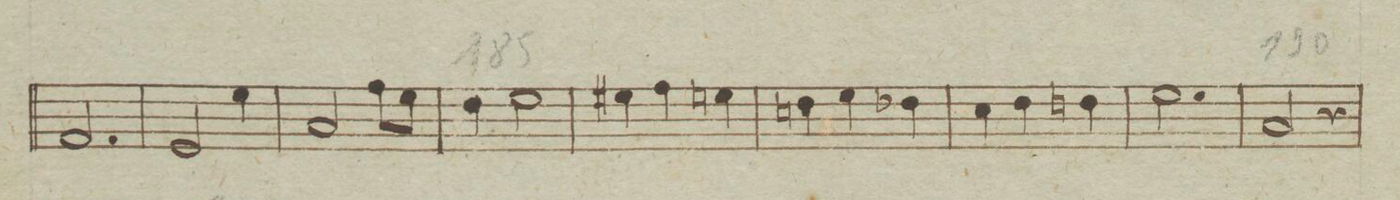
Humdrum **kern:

**kern	**dynam
*I"Viola.	*
*clefC3	*
*k[b-e-]	*
*met(c)	*
*M3/4	*
2.G/	.
=184	=184
2F/	.
4f\	.
=185	=185
2B-/	.
8g\L	.
8f\J	.
=186	=186
4e-\	.
2f\	.
=187	=187
4f#X\	.
4g\	.
4fn\	.
=188	=188
4en\	.
4f\	.
4e-X\	.
=189	=189
4d\	.
4e-\	.
4en\	.
=190	=190
2.f\	.
=191	=191
2B-/	.
4r	.
=192	=192
*-	*-
